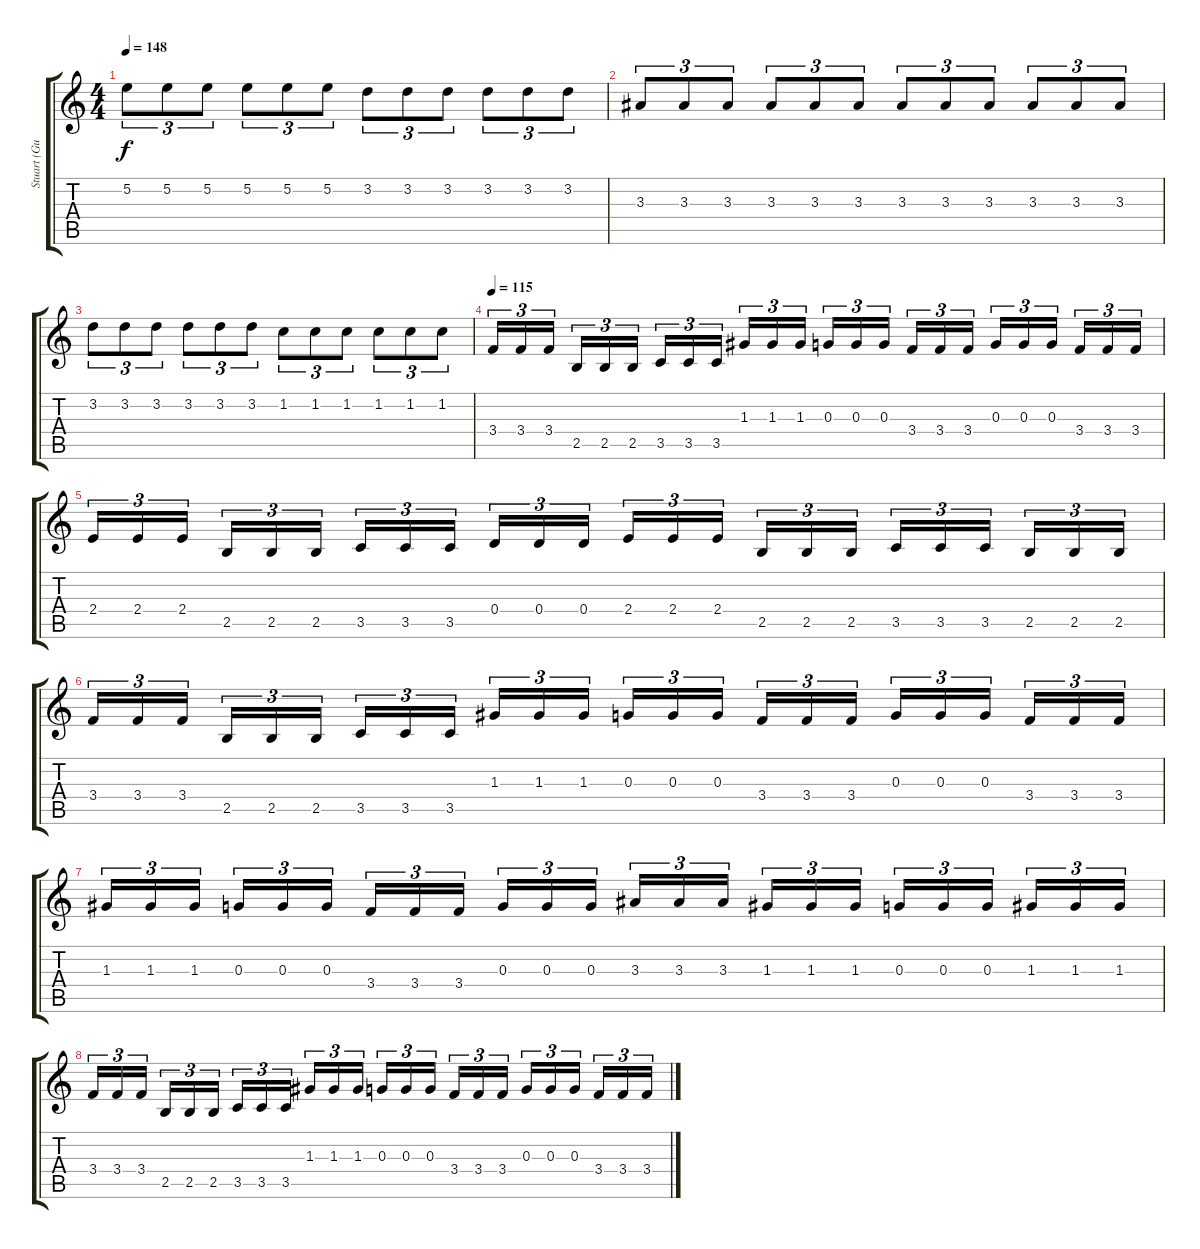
\track ("Stuart (Guitar)" "Stuart (Gu") {instrument distortionguitar}
\staff {score tabs}
\tuning (E4 B3 G3 D3 A2 D2) {hide}
\ts (4 4)
\tempo 148
\clef g2
\ks c
5.2.8{tu (3 2) dy f} 5.2.8{tu (3 2)} 5.2.8{tu (3 2)} 5.2.8{tu (3 2)} 5.2.8{tu (3 2)} 5.2.8{tu (3 2)} 3.2.8{tu (3 2)} 3.2.8{tu (3 2)} 3.2.8{tu (3 2)} 3.2.8{tu (3 2)} 3.2.8{tu (3 2)} 3.2.8{tu (3 2)} |
3.3.8{tu (3 2)} 3.3.8{tu (3 2)} 3.3.8{tu (3 2)} 3.3.8{tu (3 2)} 3.3.8{tu (3 2)} 3.3.8{tu (3 2)} 3.3.8{tu (3 2)} 3.3.8{tu (3 2)} 3.3.8{tu (3 2)} 3.3.8{tu (3 2)} 3.3.8{tu (3 2)} 3.3.8{tu (3 2)} |
3.2.8{tu (3 2)} 3.2.8{tu (3 2)} 3.2.8{tu (3 2)} 3.2.8{tu (3 2)} 3.2.8{tu (3 2)} 3.2.8{tu (3 2)} 1.2.8{tu (3 2)} 1.2.8{tu (3 2)} 1.2.8{tu (3 2)} 1.2.8{tu (3 2)} 1.2.8{tu (3 2)} 1.2.8{tu (3 2)} |
\tempo 115
3.4.16{tu (3 2)} 3.4.16{tu (3 2)} 3.4.16{tu (3 2)} 2.5.16{tu (3 2)} 2.5.16{tu (3 2)} 2.5.16{tu (3 2)} 3.5.16{tu (3 2)} 3.5.16{tu (3 2)} 3.5.16{tu (3 2)} 1.3.16{tu (3 2)} 1.3.16{tu (3 2)} 1.3.16{tu (3 2)} 0.3.16{tu (3 2)} 0.3.16{tu (3 2)} 0.3.16{tu (3 2)} 3.4.16{tu (3 2)} 3.4.16{tu (3 2)} 3.4.16{tu (3 2)} 0.3.16{tu (3 2)} 0.3.16{tu (3 2)} 0.3.16{tu (3 2)} 3.4.16{tu (3 2)} 3.4.16{tu (3 2)} 3.4.16{tu (3 2)} |
2.4.16{tu (3 2)} 2.4.16{tu (3 2)} 2.4.16{tu (3 2)} 2.5.16{tu (3 2)} 2.5.16{tu (3 2)} 2.5.16{tu (3 2)} 3.5.16{tu (3 2)} 3.5.16{tu (3 2)} 3.5.16{tu (3 2)} 0.4.16{tu (3 2)} 0.4.16{tu (3 2)} 0.4.16{tu (3 2)} 2.4.16{tu (3 2)} 2.4.16{tu (3 2)} 2.4.16{tu (3 2)} 2.5.16{tu (3 2)} 2.5.16{tu (3 2)} 2.5.16{tu (3 2)} 3.5.16{tu (3 2)} 3.5.16{tu (3 2)} 3.5.16{tu (3 2)} 2.5.16{tu (3 2)} 2.5.16{tu (3 2)} 2.5.16{tu (3 2)} |
3.4.16{tu (3 2)} 3.4.16{tu (3 2)} 3.4.16{tu (3 2)} 2.5.16{tu (3 2)} 2.5.16{tu (3 2)} 2.5.16{tu (3 2)} 3.5.16{tu (3 2)} 3.5.16{tu (3 2)} 3.5.16{tu (3 2)} 1.3.16{tu (3 2)} 1.3.16{tu (3 2)} 1.3.16{tu (3 2)} 0.3.16{tu (3 2)} 0.3.16{tu (3 2)} 0.3.16{tu (3 2)} 3.4.16{tu (3 2)} 3.4.16{tu (3 2)} 3.4.16{tu (3 2)} 0.3.16{tu (3 2)} 0.3.16{tu (3 2)} 0.3.16{tu (3 2)} 3.4.16{tu (3 2)} 3.4.16{tu (3 2)} 3.4.16{tu (3 2)} |
1.3.16{tu (3 2)} 1.3.16{tu (3 2)} 1.3.16{tu (3 2)} 0.3.16{tu (3 2)} 0.3.16{tu (3 2)} 0.3.16{tu (3 2)} 3.4.16{tu (3 2)} 3.4.16{tu (3 2)} 3.4.16{tu (3 2)} 0.3.16{tu (3 2)} 0.3.16{tu (3 2)} 0.3.16{tu (3 2)} 3.3.16{tu (3 2)} 3.3.16{tu (3 2)} 3.3.16{tu (3 2)} 1.3.16{tu (3 2)} 1.3.16{tu (3 2)} 1.3.16{tu (3 2)} 0.3.16{tu (3 2)} 0.3.16{tu (3 2)} 0.3.16{tu (3 2)} 1.3.16{tu (3 2)} 1.3.16{tu (3 2)} 1.3.16{tu (3 2)} |
3.4.16{tu (3 2)} 3.4.16{tu (3 2)} 3.4.16{tu (3 2)} 2.5.16{tu (3 2)} 2.5.16{tu (3 2)} 2.5.16{tu (3 2)} 3.5.16{tu (3 2)} 3.5.16{tu (3 2)} 3.5.16{tu (3 2)} 1.3.16{tu (3 2)} 1.3.16{tu (3 2)} 1.3.16{tu (3 2)} 0.3.16{tu (3 2)} 0.3.16{tu (3 2)} 0.3.16{tu (3 2)} 3.4.16{tu (3 2)} 3.4.16{tu (3 2)} 3.4.16{tu (3 2)} 0.3.16{tu (3 2)} 0.3.16{tu (3 2)} 0.3.16{tu (3 2)} 3.4.16{tu (3 2)} 3.4.16{tu (3 2)} 3.4.16{tu (3 2)}
